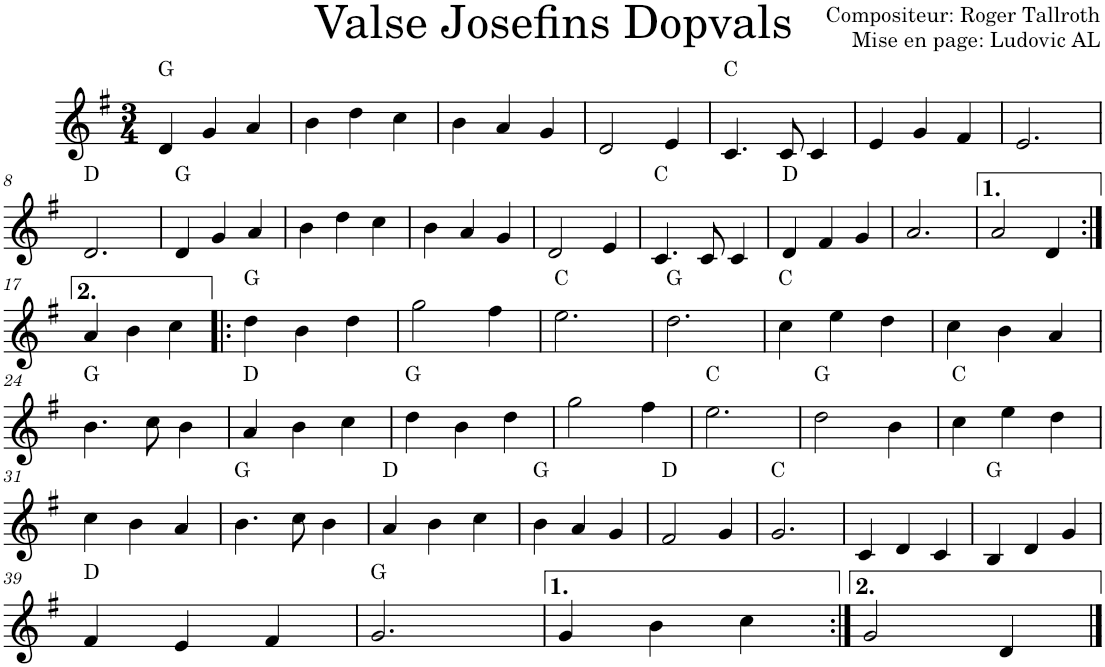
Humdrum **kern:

**kern	**harte
*part1	*part1
*staff1	*
*I"Violon	*
*I'Vln.	*
*clefG2	*
*k[f#]	*
*M3/4	*
=1	=1
4d/	G:maj
4g/	.
4a/	.
=2	=2
4b\	.
4dd\	.
4cc\	.
=3	=3
4b\	.
4a/	.
4g/	.
=4	=4
2d/	.
4e/	.
=5	=5
4.c/	C:maj
8c/	.
4c/	.
=6	=6
4e/	.
4g/	.
4f#/	.
=7	=7
2.e/	.
!!LO:LB:g=z
=8	=8
2.d/	D:maj
=9	=9
4d/	G:maj
4g/	.
4a/	.
=10	=10
4b\	.
4dd\	.
4cc\	.
=11	=11
4b\	.
4a/	.
4g/	.
=12	=12
2d/	.
4e/	.
=13	=13
4.c/	C:maj
8c/	.
4c/	.
=14	=14
4d/	D:maj
4f#/	.
4g/	.
=15	=15
2.a/	.
=16	=16
2a/	.
4d/	.
!!LO:LB:g=z
=17:|!	=17:|!
4a/	.
4b\	.
4cc\	.
=18!|:	=18!|:
4dd\	G:maj
4b\	.
4dd\	.
=19	=19
2gg\	.
4ff#\	.
=20	=20
2.ee\	C:maj
=21	=21
2.dd\	G:maj
=22	=22
4cc\	C:maj
4ee\	.
4dd\	.
=23	=23
4cc\	.
4b\	.
4a/	.
!!LO:LB:g=z
=24	=24
4.b\	G:maj
8cc\	.
4b\	.
=25	=25
4a/	D:maj
4b\	.
4cc\	.
=26	=26
4dd\	G:maj
4b\	.
4dd\	.
=27	=27
2gg\	.
4ff#\	.
=28	=28
2.ee\	C:maj
=29	=29
2dd\	G:maj
4b\	.
=30	=30
4cc\	C:maj
4ee\	.
4dd\	.
!!LO:LB:g=z
=31	=31
4cc\	.
4b\	.
4a/	.
=32	=32
4.b\	G:maj
8cc\	.
4b\	.
=33	=33
4a/	D:maj
4b\	.
4cc\	.
=34	=34
4b\	G:maj
4a/	.
4g/	.
=35	=35
2f#/	D:maj
4g/	.
=36	=36
2.g/	C:maj
=37	=37
4c/	.
4d/	.
4c/	.
=38	=38
4B/	G:maj
4d/	.
4g/	.
!!LO:LB:g=z
=39	=39
4f#/	D:maj
4e/	.
4f#/	.
=40	=40
2.g/	G:maj
=41	=41
4g/	.
4b\	.
4cc\	.
=42:|!	=42:|!
2g/	.
4d/	.
==	==
*-	*-
